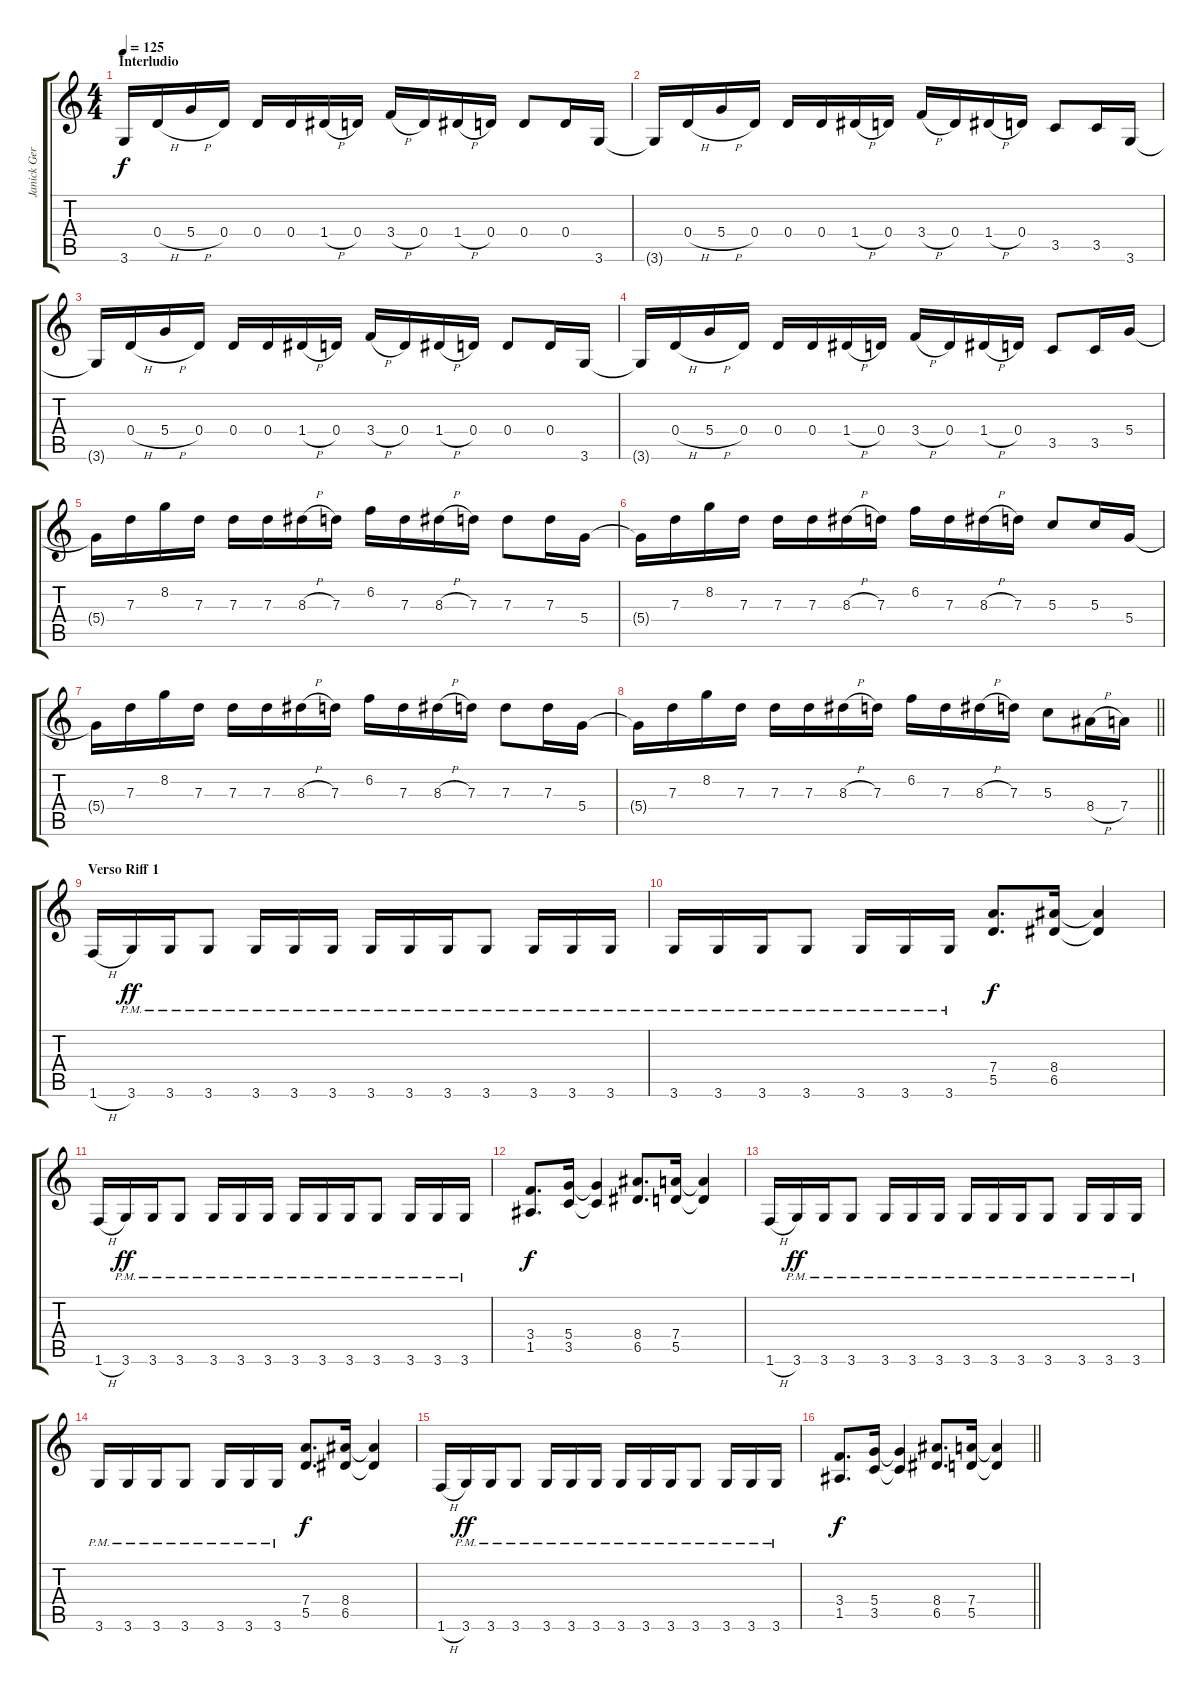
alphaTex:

\track ("Janick Gers" "Janick Ger") {instrument distortionguitar}
\staff {score tabs}
\tuning (E4 B3 G3 D3 A2 E2) {hide}
\ts (4 4)
\section ("" "Interludio")
\tempo 125
\clef g2
\ks c
3.6.16{dy f} 0.4{h}.16 5.4{h}.16 0.4.16 0.4.16 0.4.16 1.4{h}.16 0.4.16 3.4{h}.16 0.4.16 1.4{h}.16 0.4.16 0.4.8 0.4.16 3.6.16 |
3.6{t}.16 0.4{h}.16 5.4{h}.16 0.4.16 0.4.16 0.4.16 1.4{h}.16 0.4.16 3.4{h}.16 0.4.16 1.4{h}.16 0.4.16 3.5.8 3.5.16 3.6.16 |
3.6{t}.16 0.4{h}.16 5.4{h}.16 0.4.16 0.4.16 0.4.16 1.4{h}.16 0.4.16 3.4{h}.16 0.4.16 1.4{h}.16 0.4.16 0.4.8 0.4.16 3.6.16 |
3.6{t}.16 0.4{h}.16 5.4{h}.16 0.4.16 0.4.16 0.4.16 1.4{h}.16 0.4.16 3.4{h}.16 0.4.16 1.4{h}.16 0.4.16 3.5.8 3.5.16 5.4.16 |
5.4{t}.16 7.3.16 8.2.16 7.3.16 7.3.16 7.3.16 8.3{h}.16 7.3.16 6.2.16 7.3.16 8.3{h}.16 7.3.16 7.3.8 7.3.16 5.4.16 |
5.4{t}.16 7.3.16 8.2.16 7.3.16 7.3.16 7.3.16 8.3{h}.16 7.3.16 6.2.16 7.3.16 8.3{h}.16 7.3.16 5.3.8 5.3.16 5.4.16 |
5.4{t}.16 7.3.16 8.2.16 7.3.16 7.3.16 7.3.16 8.3{h}.16 7.3.16 6.2.16 7.3.16 8.3{h}.16 7.3.16 7.3.8 7.3.16 5.4.16 |
\barLineRight lightlight
5.4{t}.16 7.3.16 8.2.16 7.3.16 7.3.16 7.3.16 8.3{h}.16 7.3.16 6.2.16 7.3.16 8.3{h}.16 7.3.16 5.3.8 8.4{h}.16 7.4.16 |
\section ("" "Verso Riff 1")
1.6{h}.16 3.6{pm}.16{dy ff} 3.6{pm}.16 3.6{pm}.8 3.6{pm}.16 3.6{pm}.16 3.6{pm}.16 3.6{pm}.16 3.6{pm}.16 3.6{pm}.16 3.6{pm}.8 3.6{pm}.16 3.6{pm}.16 3.6{pm}.16 |
3.6{pm}.16 3.6{pm}.16 3.6{pm}.16 3.6{pm}.8 3.6{pm}.16 3.6{pm}.16 3.6{pm}.16 (7.4 5.5).8{d dy f} (8.4 6.5).16 (8.4{t} 6.5{t}).4 |
1.6{h}.16 3.6{pm}.16{dy ff} 3.6{pm}.16 3.6{pm}.8 3.6{pm}.16 3.6{pm}.16 3.6{pm}.16 3.6{pm}.16 3.6{pm}.16 3.6{pm}.16 3.6{pm}.8 3.6{pm}.16 3.6{pm}.16 3.6{pm}.16 |
(3.4 1.5).8{d dy f} (5.4 3.5).16 (5.4{t} 3.5{t}).4 (8.4 6.5).8{d} (7.4 5.5).16 (7.4{t} 5.5{t}).4 |
1.6{h}.16 3.6{pm}.16{dy ff} 3.6{pm}.16 3.6{pm}.8 3.6{pm}.16 3.6{pm}.16 3.6{pm}.16 3.6{pm}.16 3.6{pm}.16 3.6{pm}.16 3.6{pm}.8 3.6{pm}.16 3.6{pm}.16 3.6{pm}.16 |
3.6{pm}.16 3.6{pm}.16 3.6{pm}.16 3.6{pm}.8 3.6{pm}.16 3.6{pm}.16 3.6{pm}.16 (7.4 5.5).8{d dy f} (8.4 6.5).16 (8.4{t} 6.5{t}).4 |
1.6{h}.16 3.6{pm}.16{dy ff} 3.6{pm}.16 3.6{pm}.8 3.6{pm}.16 3.6{pm}.16 3.6{pm}.16 3.6{pm}.16 3.6{pm}.16 3.6{pm}.16 3.6{pm}.8 3.6{pm}.16 3.6{pm}.16 3.6{pm}.16 |
\barLineRight lightlight
(3.4 1.5).8{d dy f} (5.4 3.5).16 (5.4{t} 3.5{t}).4 (8.4 6.5).8{d} (7.4 5.5).16 (7.4{t} 5.5{t}).4
